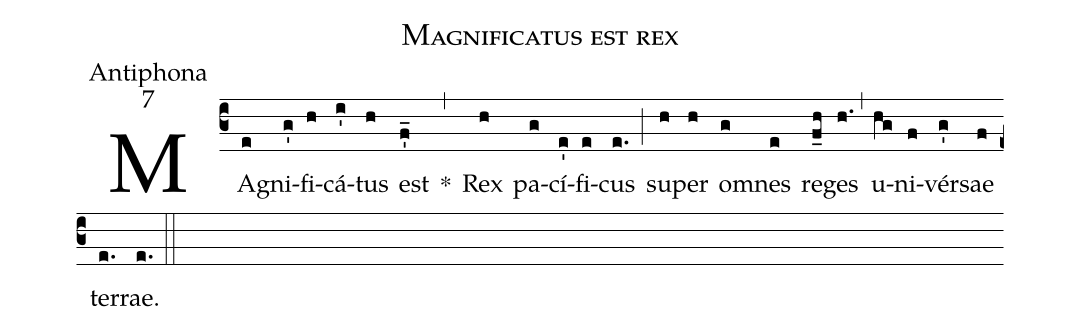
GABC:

name:Magnificatus est rex;
office-part:Antiphona;
mode:7;
%%
(c3) MA(e)gni(g')fi(h)cá(i')tus(h) est(f'_) *(,) Rex(h) pa(g)cí(e')fi(e)cus(e.) (;) su(h)per(h) o(g)mnes(e) re(f_h)ges(h.) (,) u(hg)ni(f)vér(g')sae(f) ter(e.)rae.(e.) (::)
